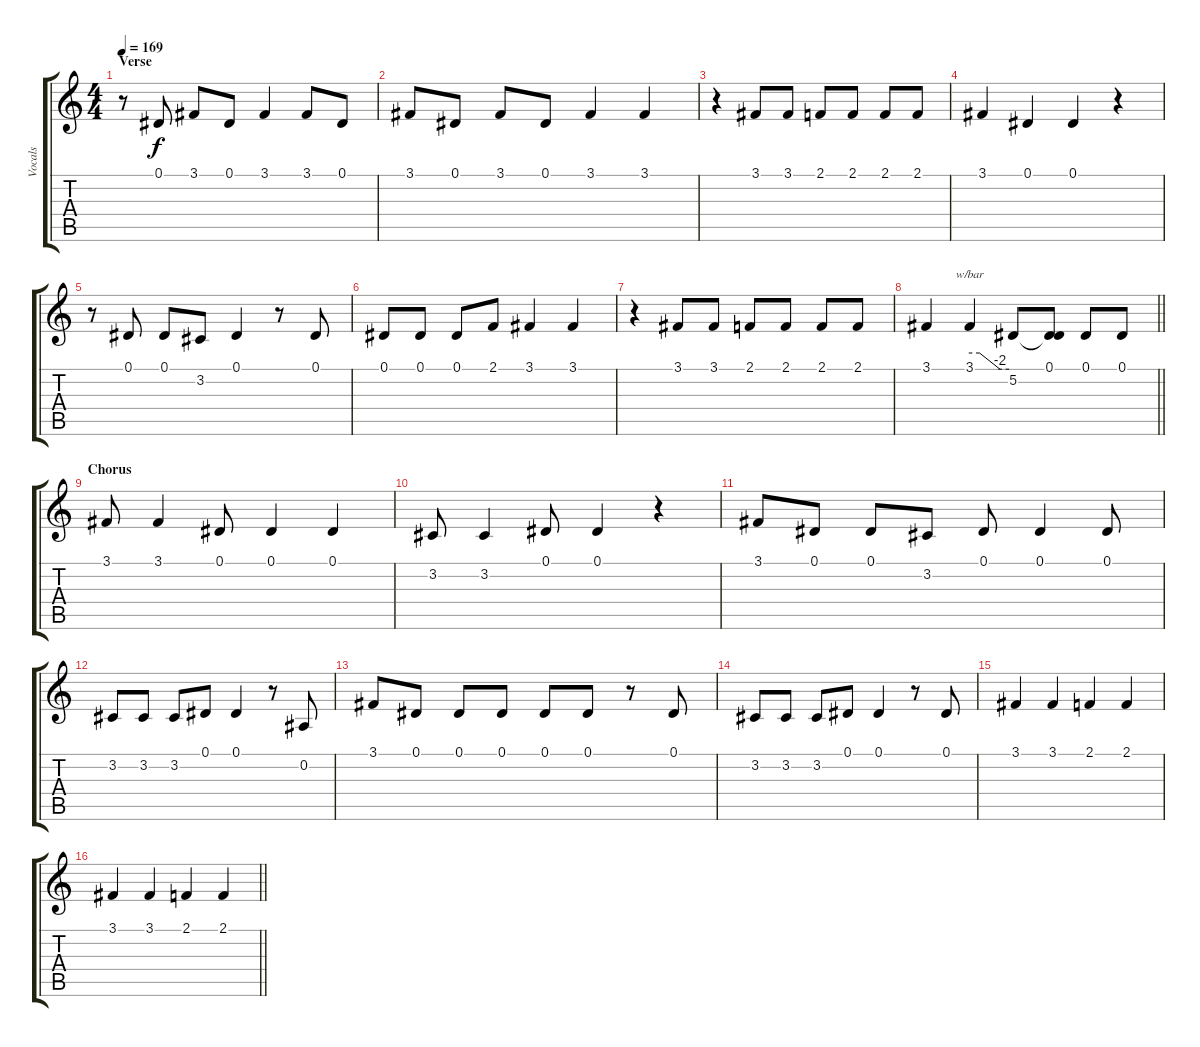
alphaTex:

\track ("Vocals" "Vocals") {instrument lead2sawtooth}
\staff {score tabs}
\tuning (Eb4 Bb3 Gb3 Db3 Ab2 Eb2) {hide}
\ts (4 4)
\section ("" "Verse")
\tempo 169
\clef g2
\ks c
r.8{dy f} 0.1.8 3.1.8 0.1.8 3.1.4 3.1.8 0.1.8 |
3.1.8 0.1.8 3.1.8 0.1.8 3.1.4 3.1.4 |
r.4 3.1.8 3.1.8 2.1.8 2.1.8 2.1.8 2.1.8 |
3.1.4 0.1.4 0.1.4 r.4 |
r.8 0.1.8 0.1.8 3.2.8 0.1.4 r.8 0.1.8 |
0.1.8 0.1.8 0.1.8 2.1.8 3.1.4 3.1.4 |
r.4 3.1.8 3.1.8 2.1.8 2.1.8 2.1.8 2.1.8 |
\barLineRight lightlight
3.1.4 3.1.4{tbe (custom default 0 0 15 0 46 -8 60 -8)} 5.2.8 (0.1 5.2{t}).8 0.1.8 0.1.8 |
\section ("" "Chorus")
3.1.8 3.1.4 0.1.8 0.1.4 0.1.4 |
3.2.8 3.2.4 0.1.8 0.1.4 r.4 |
3.1.8 0.1.8 0.1.8 3.2.8 0.1.8 0.1.4 0.1.8 |
3.2.8 3.2.8 3.2.8 0.1.8 0.1.4 r.8 0.2.8 |
3.1.8 0.1.8 0.1.8 0.1.8 0.1.8 0.1.8 r.8 0.1.8 |
3.2.8 3.2.8 3.2.8 0.1.8 0.1.4 r.8 0.1.8 |
3.1.4 3.1.4 2.1.4 2.1.4 |
\barLineRight lightlight
3.1.4 3.1.4 2.1.4 2.1.4
